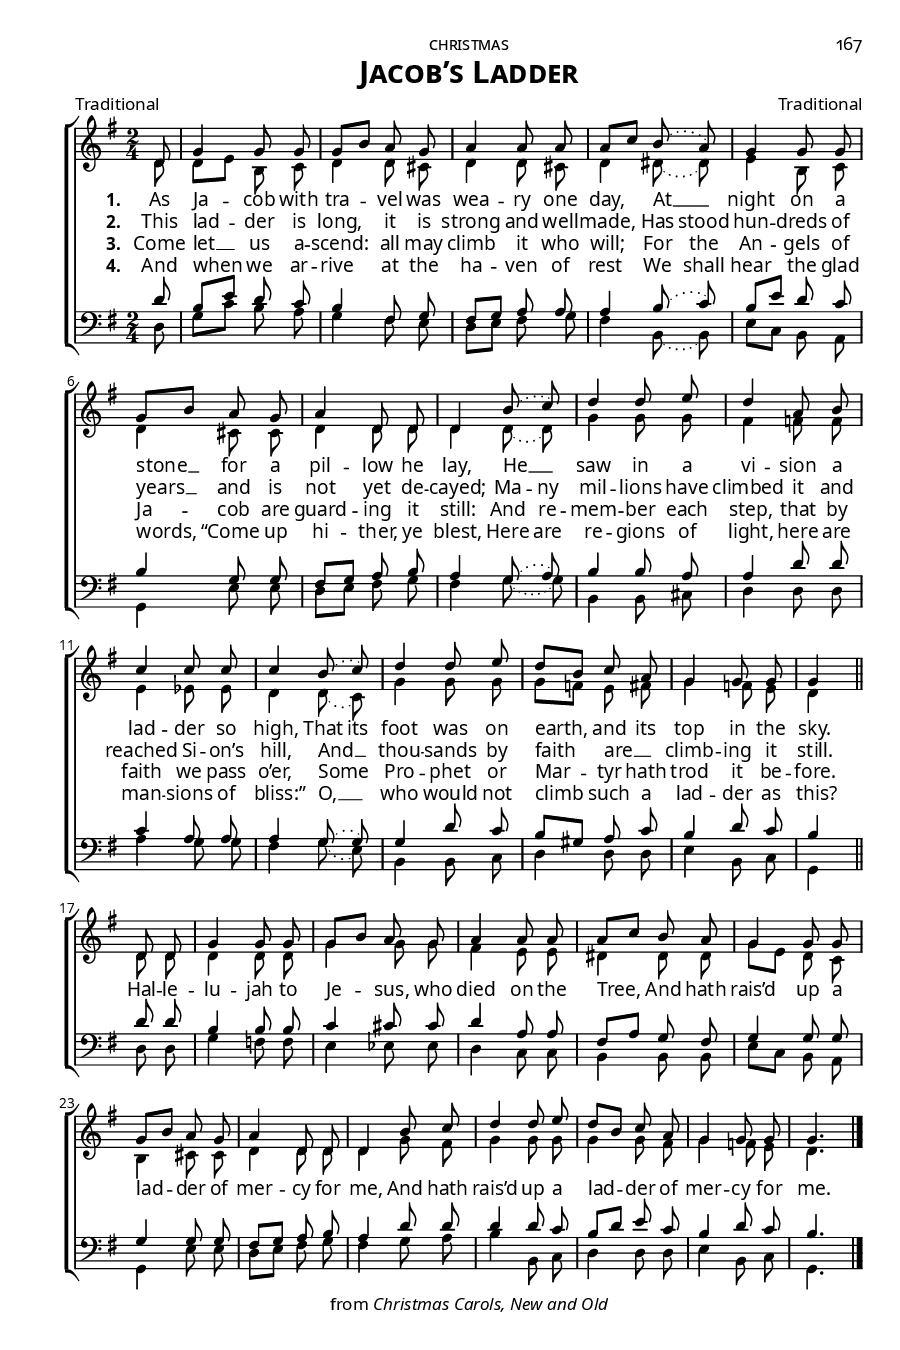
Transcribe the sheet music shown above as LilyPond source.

\version "2.14.2"
\include "util.ly"
\header {
  title = \markup{\override #'(font-name . "Garamond Premier Pro Semibold"){ \abs-fontsize #15 \smallCapsOldStyle"Jacob’s Ladder"}}
  poet = \markup\oldStyleNum"Traditional"
  composer = \markup\oldStyleNum"Traditional"
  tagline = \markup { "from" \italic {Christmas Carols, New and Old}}
}
\paper {
  %print-all-headers = ##t
  paper-height = 9\in
  paper-width = 6\in
  indent = 0\in
  %system-system-spacing = #'((basic-distance . 10) (padding . 0))
  system-system-spacing =
    #'((basic-distance . 0)
       (minimum-distance . 0)
       (padding . -15)
       (stretchability . 100))
  ragged-last-bottom = ##f
  ragged-bottom = ##f
  two-sided = ##t
  inner-margin = 0.5\in
  outer-margin = 0.25\in
  top-margin = 0.25\in
  bottom-margin = 0.25\in
  first-page-number = #167
  print-first-page-number = ##t
  headerLine = \markup{\override #'(font-name . "Garamond Premier Pro") \smallCapsOldStyle"christmas"}
  oddHeaderMarkup = \markup\fill-line{
     \override #'(font-name . "Garamond Premier Pro")\abs-fontsize #8.5
     \combine 
        \fill-line{"" \on-the-fly #print-page-number-check-first
        \oldStylePageNum""
        }
        \fill-line{\headerLine}
  }
  evenHeaderMarkup = \markup {
     \override #'(font-name . "Garamond Premier Pro")\abs-fontsize #8.5
     \combine
        \on-the-fly #print-page-number-check-first
        \oldStylePageNum""
        \fill-line{\headerLine}
  }
}
#(set-global-staff-size 15) \paper{ #(define fonts (make-pango-font-tree "GoudyOlSt BT" "Garamond Premier Pro" "Garamond Premier Pro" (/ 15 20))) }
global = {
  \key g \major
  \time 2/4
  \autoBeamOff
  \slurDotted
}

sopMusic = \relative c' {
  \partial 8 d8 |
  g4 g8 g |
  g[ b] a g |
  a4 a8 a |
  a[ c] b( a) |
  
  g4 g8 g |
  g[ b] a g |
  a4 d,8 d |
  d4 b'8( c) |
  d4 d8 e |
  
  d4 a8 b |
  c4 c8 c |
  \slurDotted
  c4 b8( c) |
  d4 d8 e |
  d[ b] c a|
  
  g4 g8 g |
  \partial 4 g4 \bar "||" \break
  \partial 4 d8 d |
  g4 g8 g |
  g[ b] a g |
  a4 a8 a |
  
  a[ c] b a |
  g4 g8 g |
  g[ b] a g |
  a4 d,8 d |
  
  d4 b'8 c |
  d4 d8 e |
  d[ b] c a |
  g4 g8 g |
  \partial 4. g4. \bar "|."
}
sopWords = \lyricmode {
  
}

altoMusic = \relative c' {
  d8 |
  d[ e] b c |
  d4 d8 cis |
  d4 d8 cis |
  d4 dis8( dis) |
  
  e4 b8 c |
  d4 cis8 cis |
  d4 d8 d |
  d4 d8( d) |
  g4 g8 g |
  
  fis4 f8 f |
  e4 ees8 ees8 |
  \slurDotted
  d4 d8( c) |
  g'4 g8 g |
  g[ f] e fis |
  
  g4 f8 e |
  d4 \bar "||"
  d8 d |
  d4 d8 d |
  g4 g8 g |
  fis4 e8 e |
  
  dis4 dis8 dis |
  g[ e] d c |
  b4 cis8 cis |
  d4 d8 d |
  
  d4 g8 fis |
  g4 g8 g |
  g4 g8 fis |
  g4 f8 e |
  d4. \bar "|."
}
dropLyrics = {
  \dropLyricsXI
}
altoWords = \lyricmode {
  \dropLyrics
  \set stanza = #"1. "
  As Ja -- cob with tra -- vel was wea -- ry one
  \set associatedVoice = "sopranos"
  day,
  At __ night on a stone __ for a pil -- low he lay,
  He __ saw in a vi -- sion a lad -- der so high,
  \set ignoreMelismata = ##t
  That its foot was on \unset ignoreMelismata
  earth, and its top in the sky.
  
  Hal -- le -- lu -- jah to Je -- sus, who died on the Tree,
  And hath rais’d up a lad -- der of mer -- cy for me,
  And hath rais’d up a lad -- der of mer -- cy for me.
}
altoWordsII = \lyricmode {
  \dropLyrics
%\markup\italic
  \set stanza = #"2. "
  This lad -- der is long, it is strong and well -- 
  \set associatedVoice = "sopranos"
  made,
  \set ignoreMelismata = ##t
  Has stood hun -- dreds of years __ _ and is not yet de -- cayed;
  Ma -- ny mil -- lions have climbed it and reached Si -- on’s hill,
  And __ _ thou -- sands by faith _ are __ _ climb -- ing it still.
}
altoWordsIII = \lyricmode {
  \dropLyrics
  \set stanza = #"3. "
  Come let __ us a -- scend: all may climb it who 
  \set associatedVoice = "sopranos"
  will;
  \set ignoreMelismata = ##t
  For the An -- gels of Ja -- _ cob are guard -- ing it still:
  And re -- mem -- ber each step, that by faith we pass o’er,
  Some _ Pro -- phet or Mar -- _ tyr hath trod it be -- fore.
}
altoWordsIV = \lyricmode {
  \dropLyrics
  \set stanza = #"4. "
  And when we ar -- rive at the ha -- ven of 
  \set associatedVoice = "sopranos"
  rest
  \set ignoreMelismata = ##t
  We shall hear the glad words, _ “Come up hi -- ther, ye blest,
  Here are re -- gions of light, here are man -- sions of bliss:”
  O, __ _ who would not climb _ such a lad -- der as this?
}
altoWordsV = \lyricmode {
  \set stanza = #"5. "
  \set ignoreMelismata = ##t
}
altoWordsVI = \lyricmode {
  \set stanza = #"6. "
  \set ignoreMelismata = ##t
}
tenorMusic = \relative c' {
  d8 |
  b[ e] d c |
  b4 fis8 g |
  fis[ g] a a |
  a4 b8( c) |
  
  b[ e] d c |
  b4 g8 g |
  fis[ g] a b |
  a4 g8( a) |
  b4 b8 a |
  
  a4 d8 d |
  c4 a8 a |
  \slurDotted
  a4 g8( g) |
  g4 d'8 c |
  b[ gis] a c |
  
  b4 d8 c |
  b4 \bar "||"
  d8 d |
  b4 b8 b |
  c4 cis8 cis |
  d4 a8 a |
  
  fis[ a] g fis |
  g4 g8 g |
  g4 g8 g |
  fis[ g] a b |
  
  a4 d8 d |
  d4 d8 c |
  b[ d] e c |
  b4 d8 c |
  b4. \bar "|."
}
tenorWords = \lyricmode {

}

bassMusic = \relative c {
  d8 |
  g[ c] b a |
  g4 fis8 e |
  d[ e] fis g |
  fis4 b,8( b) |
  
  e8[ c] b a |
  g4 e'8 e |
  d[ e] fis g |
  fis4 g8( g) |
  b,4 b8 cis |
  
  d4 d8 d |
  a'4 g8 g |
  \slurDotted
  fis4 g8( e) |
  b4 b8 c |
  d4 d8 d |
  
  e4 b8 c |
  g4 \bar "||"
  d'8 d |
  g4 f8 f |
  e4 ees8 ees |
  d4 c8 c |
  
  b4 b8 b |
  e[ c] b a |
  g4 e'8 e |
  d[ e] fis g |
  
  fis4 g8 a |
  b4 b,8 c |
  d4 d8 d |
  e4 b8 c |
  g4. \bar "|."
}
bassWords = \lyricmode {

}

pianoRH = \relative c' {
  
}
pianoLH = \relative c' {
  
}

\score {
  <<
   \new ChoirStaff <<
%    \new Lyrics = sopranos \with { \override VerticalAxisGroup #'nonstaff-relatedstaff-spacing = #'((basic-distance . 1)) }
    \new Staff = women <<
      \new Voice = "sopranos" { \voiceOne << \global \sopMusic >> }
      \new Voice = "altos" { \voiceTwo << \global \altoMusic >> }
    >>
    \new Lyrics \with { alignAboveContext = #"women" \override VerticalAxisGroup #'nonstaff-relatedstaff-spacing = #'((basic-distance . 1))} \lyricsto "sopranos" \sopWords
     \new Lyrics = "altosVI"  \with { alignBelowContext = #"women" \override VerticalAxisGroup #'nonstaff-relatedstaff-spacing = #'((basic-distance . 1))} \lyricsto "altos" \altoWordsVI
    \new Lyrics = "altosV"  \with { alignBelowContext = #"women" \override VerticalAxisGroup #'nonstaff-relatedstaff-spacing = #'((basic-distance . 1))} \lyricsto "altos" \altoWordsV
    \new Lyrics = "altosIV"  \with { alignBelowContext = #"women" \override VerticalAxisGroup #'nonstaff-relatedstaff-spacing = #'((basic-distance . 1))} \lyricsto "altos" \altoWordsIV
    \new Lyrics = "altosIII"  \with { alignBelowContext = #"women" \override VerticalAxisGroup #'nonstaff-relatedstaff-spacing = #'((basic-distance . 1))} \lyricsto "altos" \altoWordsIII
    \new Lyrics = "altosII"  \with { alignBelowContext = #"women" \override VerticalAxisGroup #'nonstaff-relatedstaff-spacing = #'((basic-distance . 1))} \lyricsto "altos" \altoWordsII
    \new Lyrics = "altos"  \with { alignBelowContext = #"women" \override VerticalAxisGroup #'nonstaff-relatedstaff-spacing = #'((padding . -0.9))} \lyricsto "altos" \altoWords
   \new Staff = men <<
      \clef bass
      \new Voice = "tenors" { \voiceOne << \global \tenorMusic >> }
      \new Voice = "basses" { \voiceTwo << \global \bassMusic >> }
    >>
    \new Lyrics \with { alignAboveContext = #"men" \override VerticalAxisGroup #'nonstaff-relatedstaff-spacing = #'((basic-distance . 1)) } \lyricsto "tenors" \tenorWords
    \new Lyrics \with { alignBelowContext = #"men" \override VerticalAxisGroup #'nonstaff-relatedstaff-spacing = #'((basic-distance . 1)) } \lyricsto "basses" \bassWords
  >>
%    \new PianoStaff << \new Staff { \new Voice { \pianoRH } } \new Staff { \clef "bass" \pianoLH } >>
  >>
  \layout {
    \context {
      \Score
      %\override SpacingSpanner #'base-shortest-duration = #(ly:make-moment 1 8)
      %\override SpacingSpanner #'common-shortest-duration = #(ly:make-moment 1 4)
    }
    \context {
      % Remove all empty staves
      % \Staff \RemoveEmptyStaves \override VerticalAxisGroup #'remove-first = ##t
    }
    \context {
      \Lyrics
      \override LyricText #'X-offset = #center-on-word
    }
  }
}

